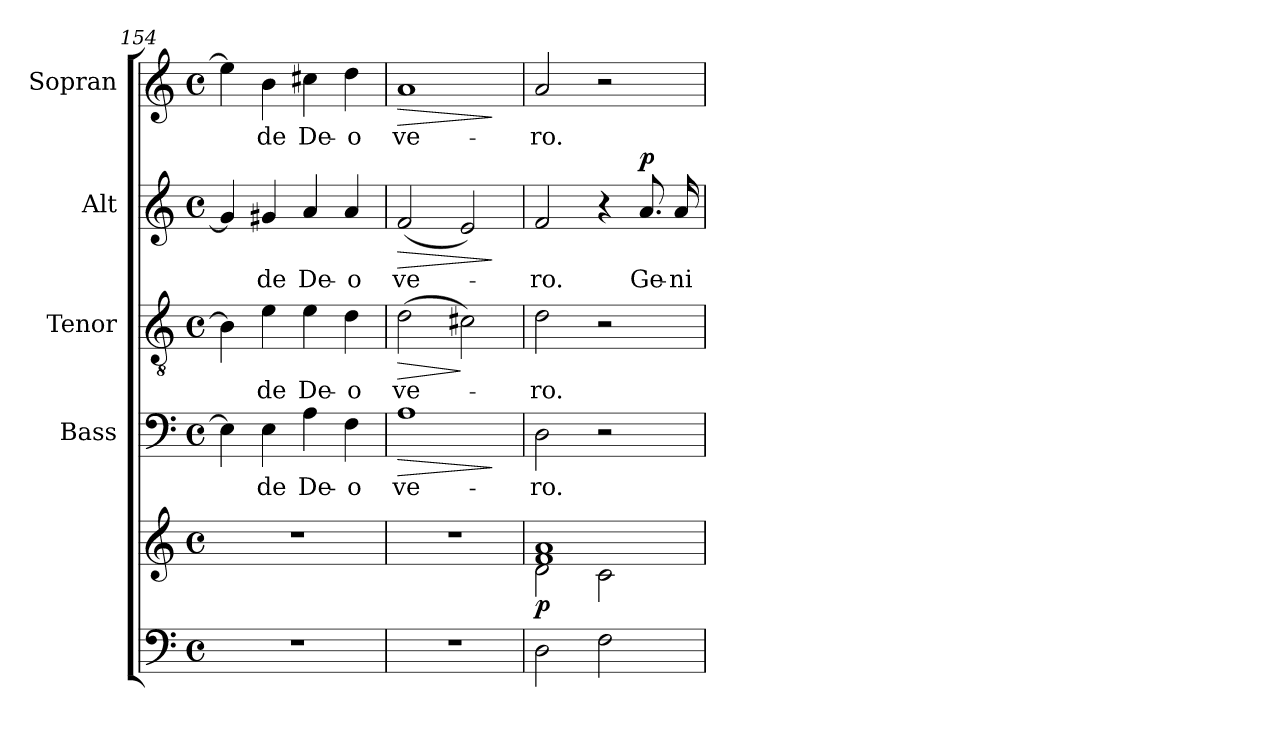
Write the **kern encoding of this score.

**kern	**kern	**dynam	**kern	**text	**dynam	**kern	**text	**dynam	**kern	**text	**dynam	**kern	**text	**dynam
*part5	*part5	*part5	*part4	*part4	*part4	*part3	*part3	*part3	*part2	*part2	*part2	*part1	*part1	*part1
*staff6	*staff5	*staff5/6	*staff4	*staff4	*staff4	*staff3	*staff3	*staff3	*staff2	*staff2	*staff2	*staff1	*staff1	*staff1
*	*	*	*I"Bass	*	*	*I"Tenor	*	*	*I"Alt	*	*	*I"Sopran	*	*
*	*	*	*I'B.	*	*	*I'T.	*	*	*I'A.	*	*	*I'S.	*	*
*clefF4	*clefG2	*	*clefF4	*	*	*clefGv2	*	*	*clefG2	*	*	*clefG2	*	*
*k[]	*k[]	*	*k[]	*	*	*k[]	*	*	*k[]	*	*	*k[]	*	*
*C:	*C:	*	*C:	*	*	*C:	*	*	*C:	*	*	*C:	*	*
*M4/4	*M4/4	*	*M4/4	*	*	*M4/4	*	*	*M4/4	*	*	*M4/4	*	*
*met(c)	*met(c)	*	*met(c)	*	*	*met(c)	*	*	*met(c)	*	*	*met(c)	*	*
=154	=154	=154	=154	=154	=154	=154	=154	=154	=154	=154	=154	=154	=154	=154
1r	1r	.	4E\]	.	.	4B\]	.	.	4g#/]	.	.	4ee\]	.	.
!	!	!	!	!LO:LY:b	!	!	!LO:LY:b	!	!	!LO:LY:b	!	!	!LO:LY:b	!
.	.	.	4E\	de	.	4e\	de	.	4g#X/	de	.	4b\	de	.
!	!	!	!	!LO:LY:b	!	!	!LO:LY:b	!	!	!LO:LY:b	!	!	!LO:LY:b	!
.	.	.	4A\	De-	.	4e\	De-	.	4a/	De-	.	4cc#X\	De-	.
!	!	!	!	!LO:LY:b	!	!	!LO:LY:b	!	!	!LO:LY:b	!	!	!LO:LY:b	!
.	.	.	4F\	-o	.	4d\	-o	.	4a/	-o	.	4dd\	-o	.
=155	=155	=155	=155	=155	=155	=155	=155	=155	=155	=155	=155	=155	=155	=155
!	!	!	!	!LO:LY:b	!LO:HP:b	!	!LO:LY:b	!LO:HP:b	!	!LO:LY:b	!LO:HP:b	!	!LO:LY:b	!LO:HP:b
1r	1r	.	1A	ve-	>	(>2d\	ve-	>	(<2f/	ve-	>	1a	ve-	>
.	.	.	.	.	.	2c#X\)	.	]	2e/)	.	.	.	.	.
.	.	.	.	.	]	.	.	.	.	.	]	.	.	]
=156	=156	=156	=156	=156	=156	=156	=156	=156	=156	=156	=156	=156	=156	=156
*	*^	*	*	*	*	*	*	*	*	*	*	*	*	*
!	!	!	!LO:DY:b	!	!LO:LY:b	!	!	!LO:LY:b	!	!	!LO:LY:b	!	!	!LO:LY:b	!
2D\	1f 1a	2d\	p	2D\	-ro.	.	2d\	-ro.	.	2f/	-ro.	.	2a/	-ro.	.
2F\	.	2c\	.	2r	.	.	2r	.	.	4r	.	.	2r	.	.
!	!	!	!	!	!	!	!	!	!	!	!LO:LY:b	!LO:DY:a	!	!	!
.	.	.	.	.	.	.	.	.	.	8.a/	Ge-	p	.	.	.
!	!	!	!	!	!	!	!	!	!	!	!LO:LY:b	!	!	!	!
.	.	.	.	.	.	.	.	.	.	16a/	-ni-	.	.	.	.
*	*v	*v	*	*	*	*	*	*	*	*	*	*	*	*	*
=	=	=	=	=	=	=	=	=	=	=	=	=	=	=
*-	*-	*-	*-	*-	*-	*-	*-	*-	*-	*-	*-	*-	*-	*-
